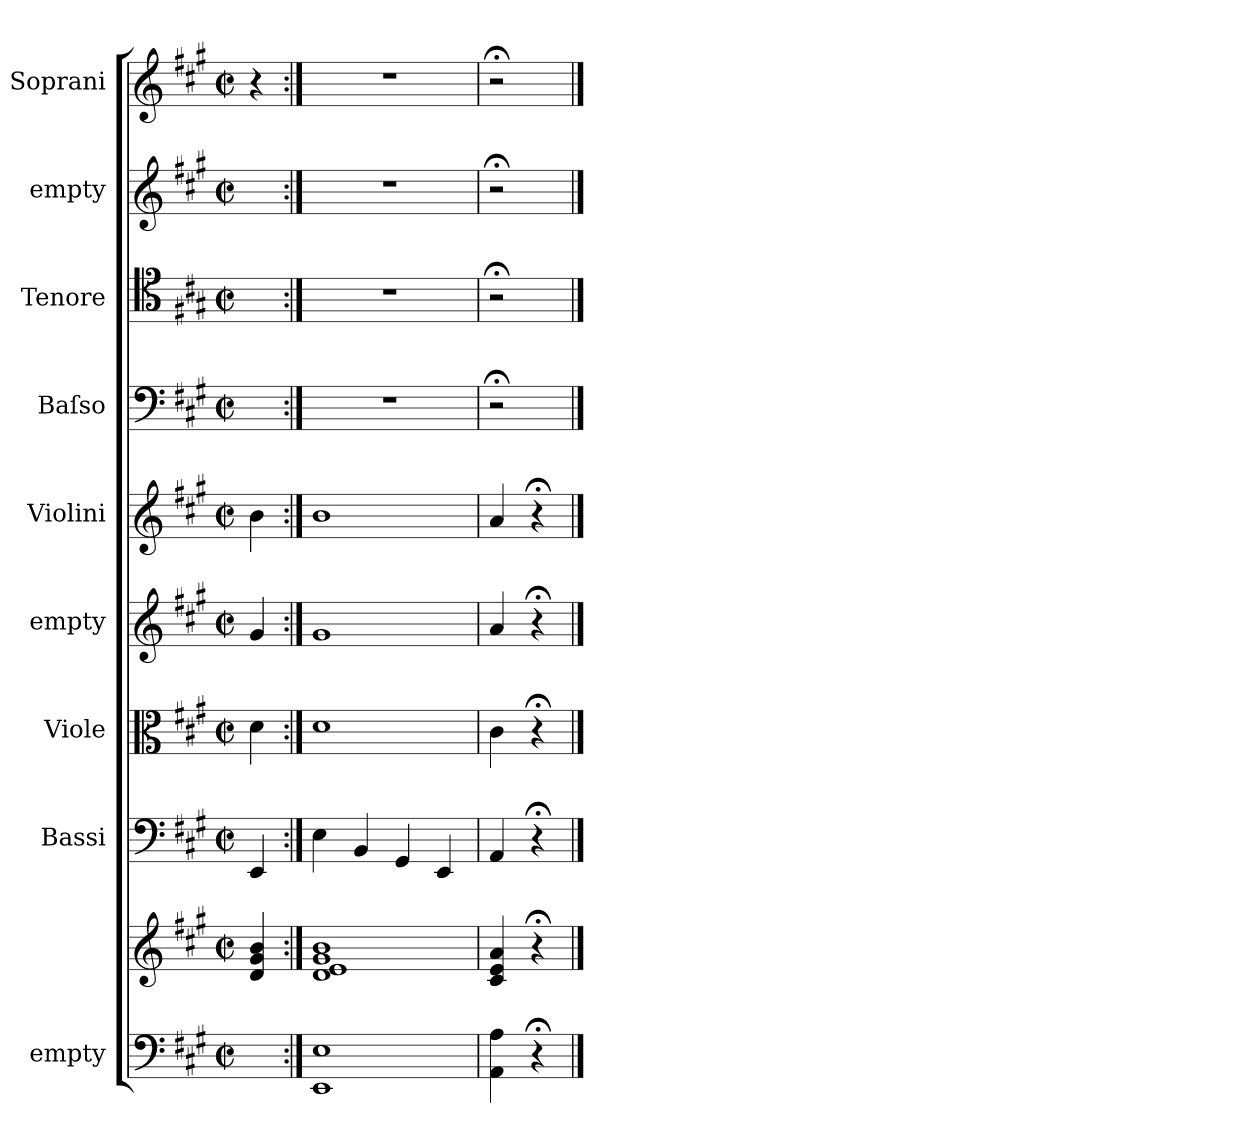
**kern	**kern	**kern	**kern	**kern	**kern	**kern	**kern	**kern	**kern
*part9	*part9	*part8	*part7	*part6	*part5	*part4	*part3	*part2	*part1
*staff10	*staff9	*staff8	*staff7	*staff6	*staff5	*staff4	*staff3	*staff2	*staff1
*I"empty	*	*I"Bassi	*I"Viole	*I"empty	*I"Violini	*I"Baſso	*I"Tenore	*I"empty	*I"Soprani
*I'Org.	*	*I'B-i	*I'V-le	*	*I'V-ni	*I'B.	*I'T.	*	*I'S.
*clefF4	*clefG2	*clefF4	*clefC3	*clefG2	*clefG2	*clefF4	*clefC4	*clefG2	*clefG2
*k[f#c#g#]	*k[f#c#g#]	*k[f#c#g#]	*k[f#c#g#]	*k[f#c#g#]	*k[f#c#g#]	*k[f#c#g#]	*k[f#c#g#]	*k[f#c#g#]	*k[f#c#g#]
*A:	*A:	*A:	*A:	*A:	*A:	*A:	*A:	*A:	*A:
*M2/2	*M2/2	*M2/2	*M2/2	*M2/2	*M2/2	*M2/2	*M2/2	*M2/2	*M2/2
*met(c|)	*met(c|)	*met(c|)	*met(c|)	*met(c|)	*met(c|)	*met(c|)	*met(c|)	*met(c|)	*met(c|)
=	=	=	=	=	=	=	=	=	=
4ryy	4d/ 4g#/ 4b/	4EE/	4d\	4g#/	4b\	4ryy	4ryy	4ryy	4r
=24:|!	=24:|!	=24:|!	=24:|!	=24:|!	=24:|!	=24:|!	=24:|!	=24:|!	=24:|!
1EE/ 1E/	1d/ 1e/ 1g#/ 1b/	4E\	1d\	1g#/	1b\	1r	1r	1r	1r
.	.	4BB/	.	.	.	.	.	.	.
.	.	4GG#/	.	.	.	.	.	.	.
.	.	4EE/	.	.	.	.	.	.	.
=25	=25	=25	=25	=25	=25	=25	=25	=25	=25
4AA\ 4A\	4c#/ 4e/ 4a/	4AA/	4c#\	4a/	4a/	2r;<	2r;<	2r;<	2r;<
4r;<	4r;<	4r;<	4r;<	4r;<	4r;<	.	.	.	.
==	==	==	==	==	==	==	==	==	==
*-	*-	*-	*-	*-	*-	*-	*-	*-	*-
